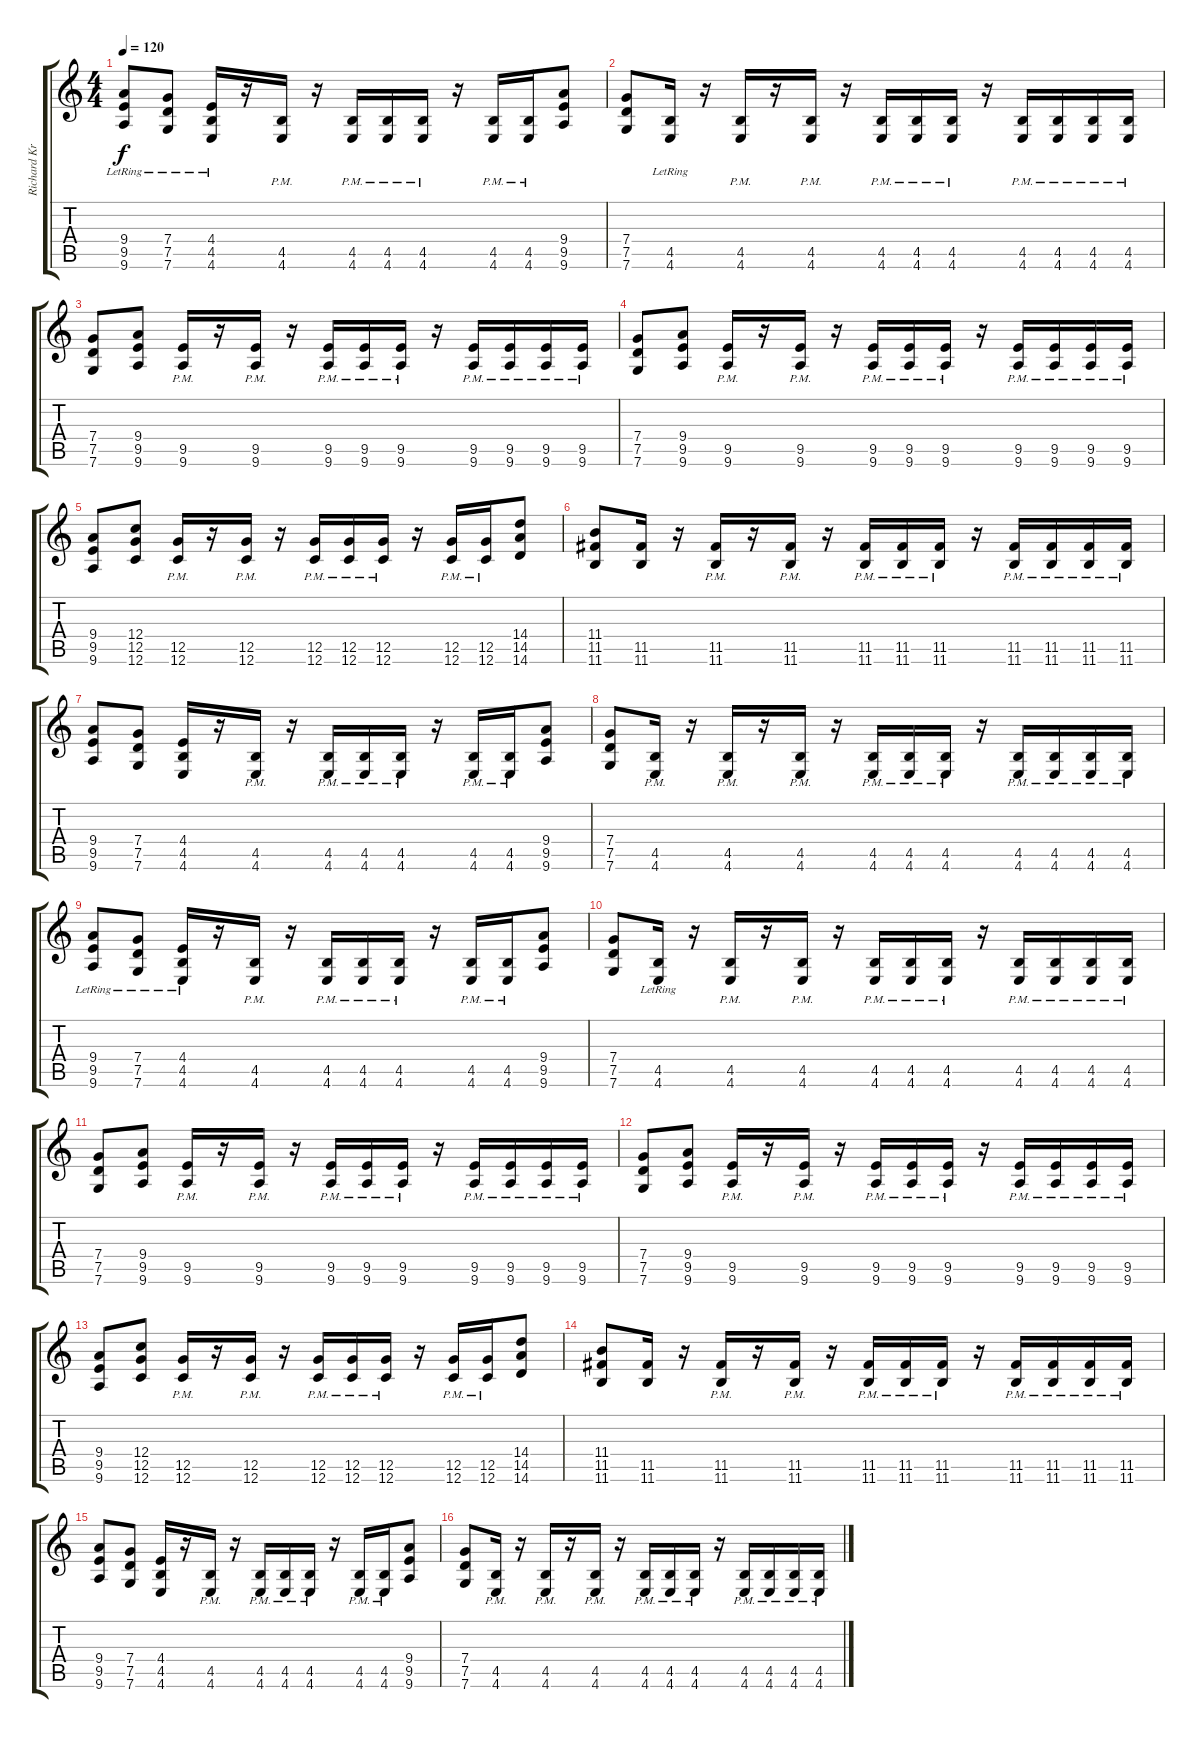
\track ("Richard Kruspe - Guitar I" "Richard Kr") {instrument distortionguitar}
\staff {score tabs}
\tuning (D4 A3 F3 C3 G2 C2) {hide}
\ts (4 4)
\tempo 120
\clef g2
\ks c
(9.4{lr} 9.5{lr} 9.6{lr}).8{dy f} (7.4{lr} 7.5{lr} 7.6{lr}).8 (4.4{lr} 4.5{lr} 4.6{lr}).16 r.16 (4.5{pm} 4.6{pm}).16 r.16 (4.5{pm} 4.6{pm}).16 (4.5{pm} 4.6{pm}).16 (4.5{pm} 4.6{pm}).16 r.16 (4.5{pm} 4.6{pm}).16 (4.5{pm} 4.6{pm}).16 (9.4 9.5 9.6).8 |
(7.4 7.5 7.6).8 (4.5{lr} 4.6{lr}).16 r.16 (4.5{pm} 4.6{pm}).16 r.16 (4.5{pm} 4.6{pm}).16 r.16 (4.5{pm} 4.6{pm}).16 (4.5{pm} 4.6{pm}).16 (4.5{pm} 4.6{pm}).16 r.16 (4.5{pm} 4.6{pm}).16 (4.5{pm} 4.6{pm}).16 (4.5{pm} 4.6{pm}).16 (4.5{pm} 4.6{pm}).16 |
(7.4 7.5 7.6).8 (9.4 9.5 9.6).8 (9.5{pm} 9.6{pm}).16 r.16 (9.5{pm} 9.6{pm}).16 r.16 (9.5{pm} 9.6{pm}).16 (9.5{pm} 9.6{pm}).16 (9.5{pm} 9.6{pm}).16 r.16 (9.5{pm} 9.6{pm}).16 (9.5{pm} 9.6{pm}).16 (9.5{pm} 9.6{pm}).16 (9.5{pm} 9.6{pm}).16 |
(7.4 7.5 7.6).8 (9.4 9.5 9.6).8 (9.5{pm} 9.6{pm}).16 r.16 (9.5{pm} 9.6{pm}).16 r.16 (9.5{pm} 9.6{pm}).16 (9.5{pm} 9.6{pm}).16 (9.5{pm} 9.6{pm}).16 r.16 (9.5{pm} 9.6{pm}).16 (9.5{pm} 9.6{pm}).16 (9.5{pm} 9.6{pm}).16 (9.5{pm} 9.6{pm}).16 |
(9.4 9.5 9.6).8 (12.4 12.5 12.6).8 (12.5{pm} 12.6{pm}).16 r.16 (12.5{pm} 12.6{pm}).16 r.16 (12.5{pm} 12.6{pm}).16 (12.5{pm} 12.6{pm}).16 (12.5{pm} 12.6{pm}).16 r.16 (12.5{pm} 12.6{pm}).16 (12.5{pm} 12.6{pm}).16 (14.4 14.5 14.6).8 |
(11.4 11.5 11.6).8 (11.5 11.6).16 r.16 (11.5{pm} 11.6{pm}).16 r.16 (11.5{pm} 11.6{pm}).16 r.16 (11.5{pm} 11.6{pm}).16 (11.5{pm} 11.6{pm}).16 (11.5{pm} 11.6{pm}).16 r.16 (11.5{pm} 11.6{pm}).16 (11.5{pm} 11.6{pm}).16 (11.5{pm} 11.6{pm}).16 (11.5{pm} 11.6{pm}).16 |
(9.4 9.5 9.6).8 (7.4 7.5 7.6).8 (4.4 4.5 4.6).16 r.16 (4.5{pm} 4.6{pm}).16 r.16 (4.5{pm} 4.6{pm}).16 (4.5{pm} 4.6{pm}).16 (4.5{pm} 4.6{pm}).16 r.16 (4.5{pm} 4.6{pm}).16 (4.5{pm} 4.6{pm}).16 (9.4 9.5 9.6).8 |
(7.4 7.5 7.6).8 (4.5{pm} 4.6{pm}).16 r.16 (4.5{pm} 4.6{pm}).16 r.16 (4.5{pm} 4.6{pm}).16 r.16 (4.5{pm} 4.6{pm}).16 (4.5{pm} 4.6{pm}).16 (4.5{pm} 4.6{pm}).16 r.16 (4.5{pm} 4.6{pm}).16 (4.5{pm} 4.6{pm}).16 (4.5{pm} 4.6{pm}).16 (4.5{pm} 4.6{pm}).16 |
(9.4{lr} 9.5{lr} 9.6{lr}).8 (7.4{lr} 7.5{lr} 7.6{lr}).8 (4.4{lr} 4.5{lr} 4.6{lr}).16 r.16 (4.5{pm} 4.6{pm}).16 r.16 (4.5{pm} 4.6{pm}).16 (4.5{pm} 4.6{pm}).16 (4.5{pm} 4.6{pm}).16 r.16 (4.5{pm} 4.6{pm}).16 (4.5{pm} 4.6{pm}).16 (9.4 9.5 9.6).8 |
(7.4 7.5 7.6).8 (4.5{lr} 4.6{lr}).16 r.16 (4.5{pm} 4.6{pm}).16 r.16 (4.5{pm} 4.6{pm}).16 r.16 (4.5{pm} 4.6{pm}).16 (4.5{pm} 4.6{pm}).16 (4.5{pm} 4.6{pm}).16 r.16 (4.5{pm} 4.6{pm}).16 (4.5{pm} 4.6{pm}).16 (4.5{pm} 4.6{pm}).16 (4.5{pm} 4.6{pm}).16 |
(7.4 7.5 7.6).8 (9.4 9.5 9.6).8 (9.5{pm} 9.6{pm}).16 r.16 (9.5{pm} 9.6{pm}).16 r.16 (9.5{pm} 9.6{pm}).16 (9.5{pm} 9.6{pm}).16 (9.5{pm} 9.6{pm}).16 r.16 (9.5{pm} 9.6{pm}).16 (9.5{pm} 9.6{pm}).16 (9.5{pm} 9.6{pm}).16 (9.5{pm} 9.6{pm}).16 |
(7.4 7.5 7.6).8 (9.4 9.5 9.6).8 (9.5{pm} 9.6{pm}).16 r.16 (9.5{pm} 9.6{pm}).16 r.16 (9.5{pm} 9.6{pm}).16 (9.5{pm} 9.6{pm}).16 (9.5{pm} 9.6{pm}).16 r.16 (9.5{pm} 9.6{pm}).16 (9.5{pm} 9.6{pm}).16 (9.5{pm} 9.6{pm}).16 (9.5{pm} 9.6{pm}).16 |
(9.4 9.5 9.6).8 (12.4 12.5 12.6).8 (12.5{pm} 12.6{pm}).16 r.16 (12.5{pm} 12.6{pm}).16 r.16 (12.5{pm} 12.6{pm}).16 (12.5{pm} 12.6{pm}).16 (12.5{pm} 12.6{pm}).16 r.16 (12.5{pm} 12.6{pm}).16 (12.5{pm} 12.6{pm}).16 (14.4 14.5 14.6).8 |
(11.4 11.5 11.6).8 (11.5 11.6).16 r.16 (11.5{pm} 11.6{pm}).16 r.16 (11.5{pm} 11.6{pm}).16 r.16 (11.5{pm} 11.6{pm}).16 (11.5{pm} 11.6{pm}).16 (11.5{pm} 11.6{pm}).16 r.16 (11.5{pm} 11.6{pm}).16 (11.5{pm} 11.6{pm}).16 (11.5{pm} 11.6{pm}).16 (11.5{pm} 11.6{pm}).16 |
(9.4 9.5 9.6).8 (7.4 7.5 7.6).8 (4.4 4.5 4.6).16 r.16 (4.5{pm} 4.6{pm}).16 r.16 (4.5{pm} 4.6{pm}).16 (4.5{pm} 4.6{pm}).16 (4.5{pm} 4.6{pm}).16 r.16 (4.5{pm} 4.6{pm}).16 (4.5{pm} 4.6{pm}).16 (9.4 9.5 9.6).8 |
(7.4 7.5 7.6).8 (4.5{pm} 4.6{pm}).16 r.16 (4.5{pm} 4.6{pm}).16 r.16 (4.5{pm} 4.6{pm}).16 r.16 (4.5{pm} 4.6{pm}).16 (4.5{pm} 4.6{pm}).16 (4.5{pm} 4.6{pm}).16 r.16 (4.5{pm} 4.6{pm}).16 (4.5{pm} 4.6{pm}).16 (4.5{pm} 4.6{pm}).16 (4.5{pm} 4.6{pm}).16
